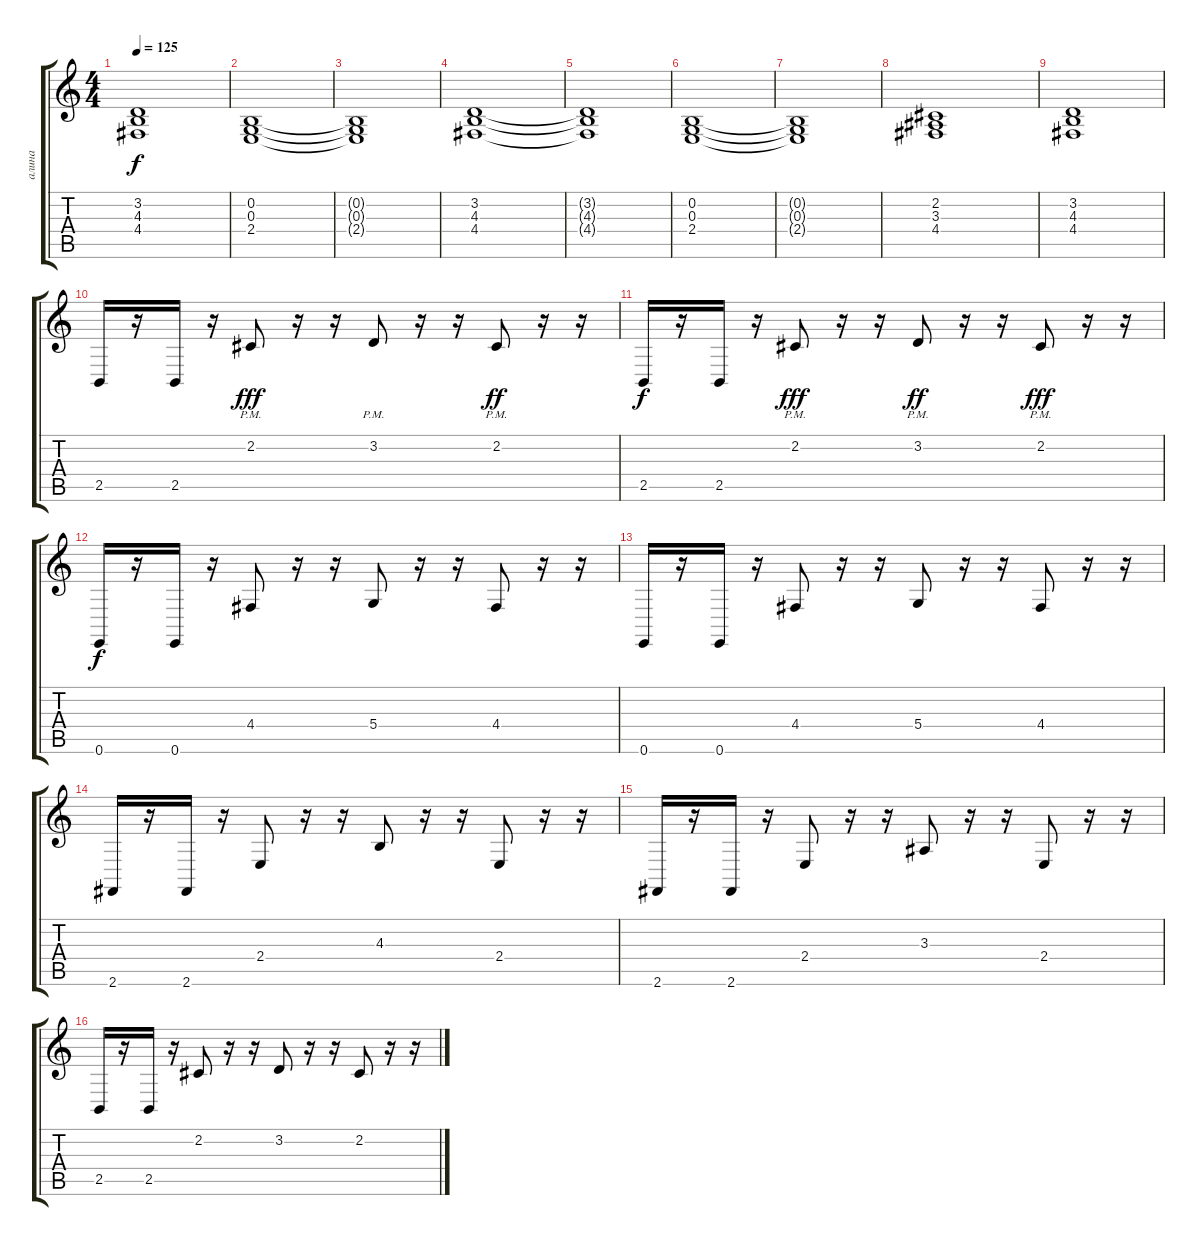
\track ("алина" "алина") {instrument stringensemble1}
\staff {score tabs}
\tuning (E4 B3 G3 D3 A2 E2) {hide}
\ts (4 4)
\tempo 125
\clef g2
\ks c
(3.2 4.3 4.4).1{dy f} |
(0.2 0.3 2.4).1 |
(0.2{t} 0.3{t} 2.4{t}).1 |
(3.2 4.3 4.4).1 |
(3.2{t} 4.3{t} 4.4{t}).1 |
(0.2 0.3 2.4).1 |
(0.2{t} 0.3{t} 2.4{t}).1 |
(2.2 3.3 4.4).1 |
(3.2 4.3 4.4).1 |
2.5.16 r.16 2.5.16 r.16 2.2{pm}.8{dy fff} r.16 r.16 3.2{pm}.8 r.16 r.16 2.2{pm}.8{dy ff} r.16 r.16 |
2.5.16{dy f} r.16 2.5.16 r.16 2.2{pm}.8{dy fff} r.16 r.16 3.2{pm}.8{dy ff} r.16 r.16 2.2{pm}.8{dy fff} r.16 r.16 |
0.6.16{dy f} r.16 0.6.16 r.16 4.4.8 r.16 r.16 5.4.8 r.16 r.16 4.4.8 r.16 r.16 |
0.6.16 r.16 0.6.16 r.16 4.4.8 r.16 r.16 5.4.8 r.16 r.16 4.4.8 r.16 r.16 |
2.6.16 r.16 2.6.16 r.16 2.4.8 r.16 r.16 4.3.8 r.16 r.16 2.4.8 r.16 r.16 |
2.6.16 r.16 2.6.16 r.16 2.4.8 r.16 r.16 3.3.8 r.16 r.16 2.4.8 r.16 r.16 |
2.5.16 r.16 2.5.16 r.16 2.2.8 r.16 r.16 3.2.8 r.16 r.16 2.2.8 r.16 r.16
